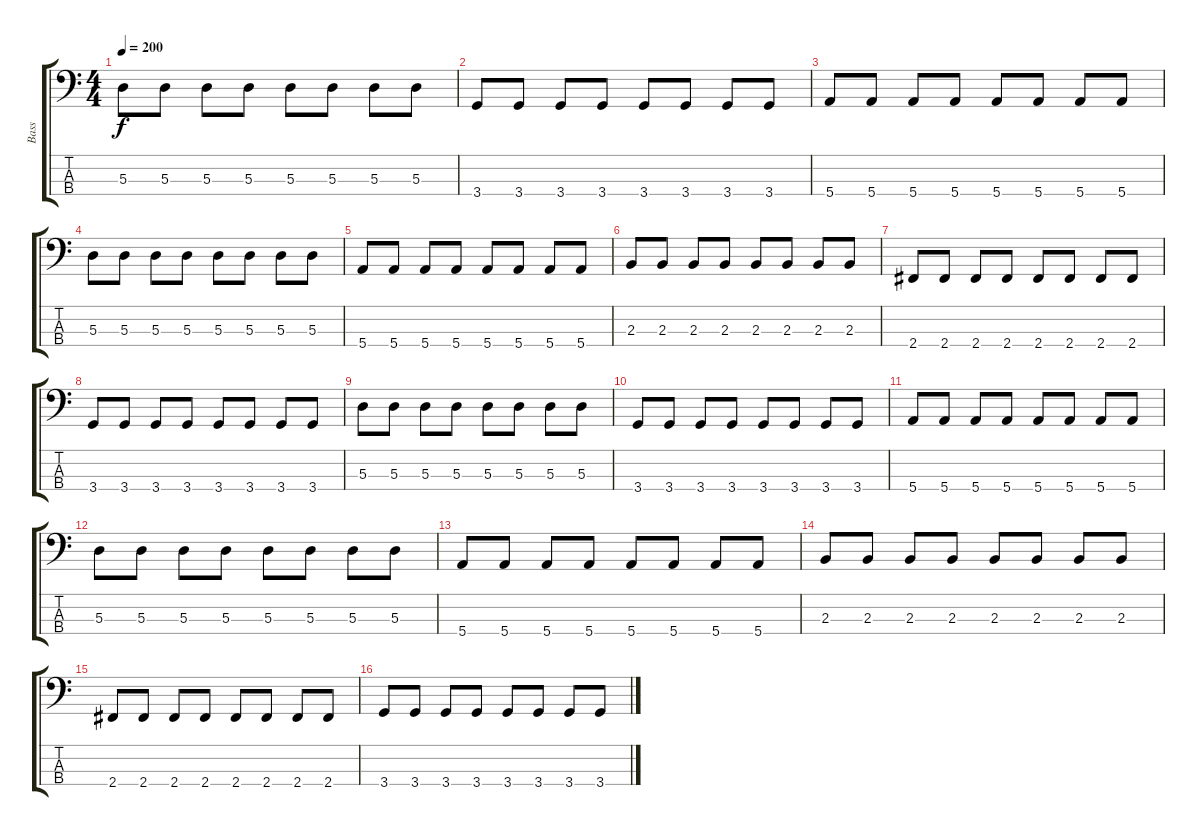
\track ("Bass" "Bass") {instrument electricbassfinger}
\staff {score tabs}
\tuning (G2 D2 A1 E1) {hide}
\ts (4 4)
\tempo 200
\clef f4
\ks c
5.3.8{dy f} 5.3.8 5.3.8 5.3.8 5.3.8 5.3.8 5.3.8 5.3.8 |
3.4.8 3.4.8 3.4.8 3.4.8 3.4.8 3.4.8 3.4.8 3.4.8 |
5.4.8 5.4.8 5.4.8 5.4.8 5.4.8 5.4.8 5.4.8 5.4.8 |
5.3.8 5.3.8 5.3.8 5.3.8 5.3.8 5.3.8 5.3.8 5.3.8 |
5.4.8 5.4.8 5.4.8 5.4.8 5.4.8 5.4.8 5.4.8 5.4.8 |
2.3.8 2.3.8 2.3.8 2.3.8 2.3.8 2.3.8 2.3.8 2.3.8 |
2.4.8 2.4.8 2.4.8 2.4.8 2.4.8 2.4.8 2.4.8 2.4.8 |
3.4.8 3.4.8 3.4.8 3.4.8 3.4.8 3.4.8 3.4.8 3.4.8 |
5.3.8 5.3.8 5.3.8 5.3.8 5.3.8 5.3.8 5.3.8 5.3.8 |
3.4.8 3.4.8 3.4.8 3.4.8 3.4.8 3.4.8 3.4.8 3.4.8 |
5.4.8 5.4.8 5.4.8 5.4.8 5.4.8 5.4.8 5.4.8 5.4.8 |
5.3.8 5.3.8 5.3.8 5.3.8 5.3.8 5.3.8 5.3.8 5.3.8 |
5.4.8 5.4.8 5.4.8 5.4.8 5.4.8 5.4.8 5.4.8 5.4.8 |
2.3.8 2.3.8 2.3.8 2.3.8 2.3.8 2.3.8 2.3.8 2.3.8 |
2.4.8 2.4.8 2.4.8 2.4.8 2.4.8 2.4.8 2.4.8 2.4.8 |
3.4.8 3.4.8 3.4.8 3.4.8 3.4.8 3.4.8 3.4.8 3.4.8
